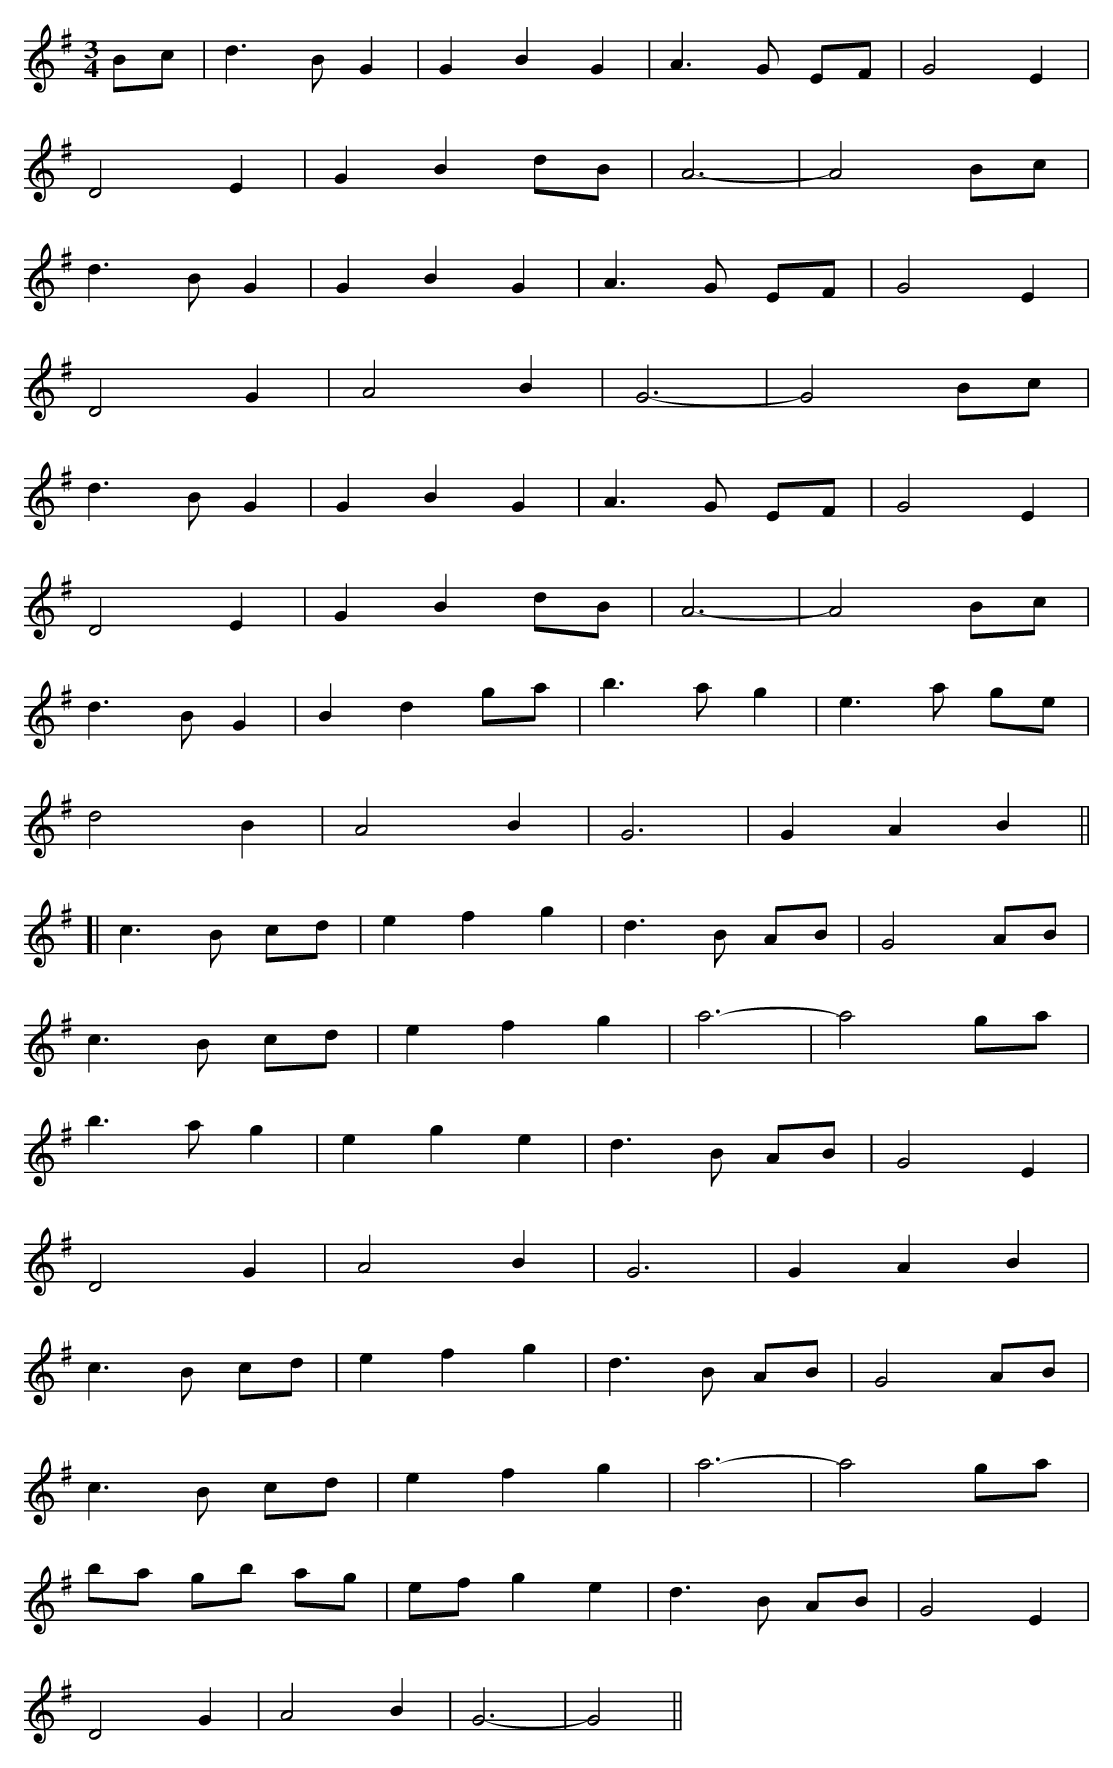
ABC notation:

X:1
M:3/4
K:G
Bc|d3B G2|G2 B2 G2|A3 G EF|G4 E2|
D4 E2|G2 B2 dB|A6|-A4 Bc|
d3B G2|G2 B2 G2|A3G EF|G4 E2|
D4 G2|A4 B2|G6|-G4 Bc|
d3B G2|G2 B2 G2|A3 G EF|G4 E2|
D4 E2|G2 B2 dB|A6|-A4 Bc|
d3B G2|B2 d2 ga|b3a g2|e3a ge|
d4 B2|A4 B2|G6|G2 A2B2||
[|c3B cd|e2 f2 g2|d3 B AB|G4 AB|
c3B cd|e2 f2 g2|a6|-a4 ga|
b3a g2|e2 g2 e2|d3B AB|G4 E2|
D4 G2|A4 B2|G6|G2 A2 B2|
c3B cd|e2 f2 g2|d3 B AB|G4 AB|
c3B cd|e2 f2 g2|a6|-a4 ga|
ba gb ag|ef g2 e2|d3B AB|G4 E2|
D4 G2|A4 B2|G6|-G4||
